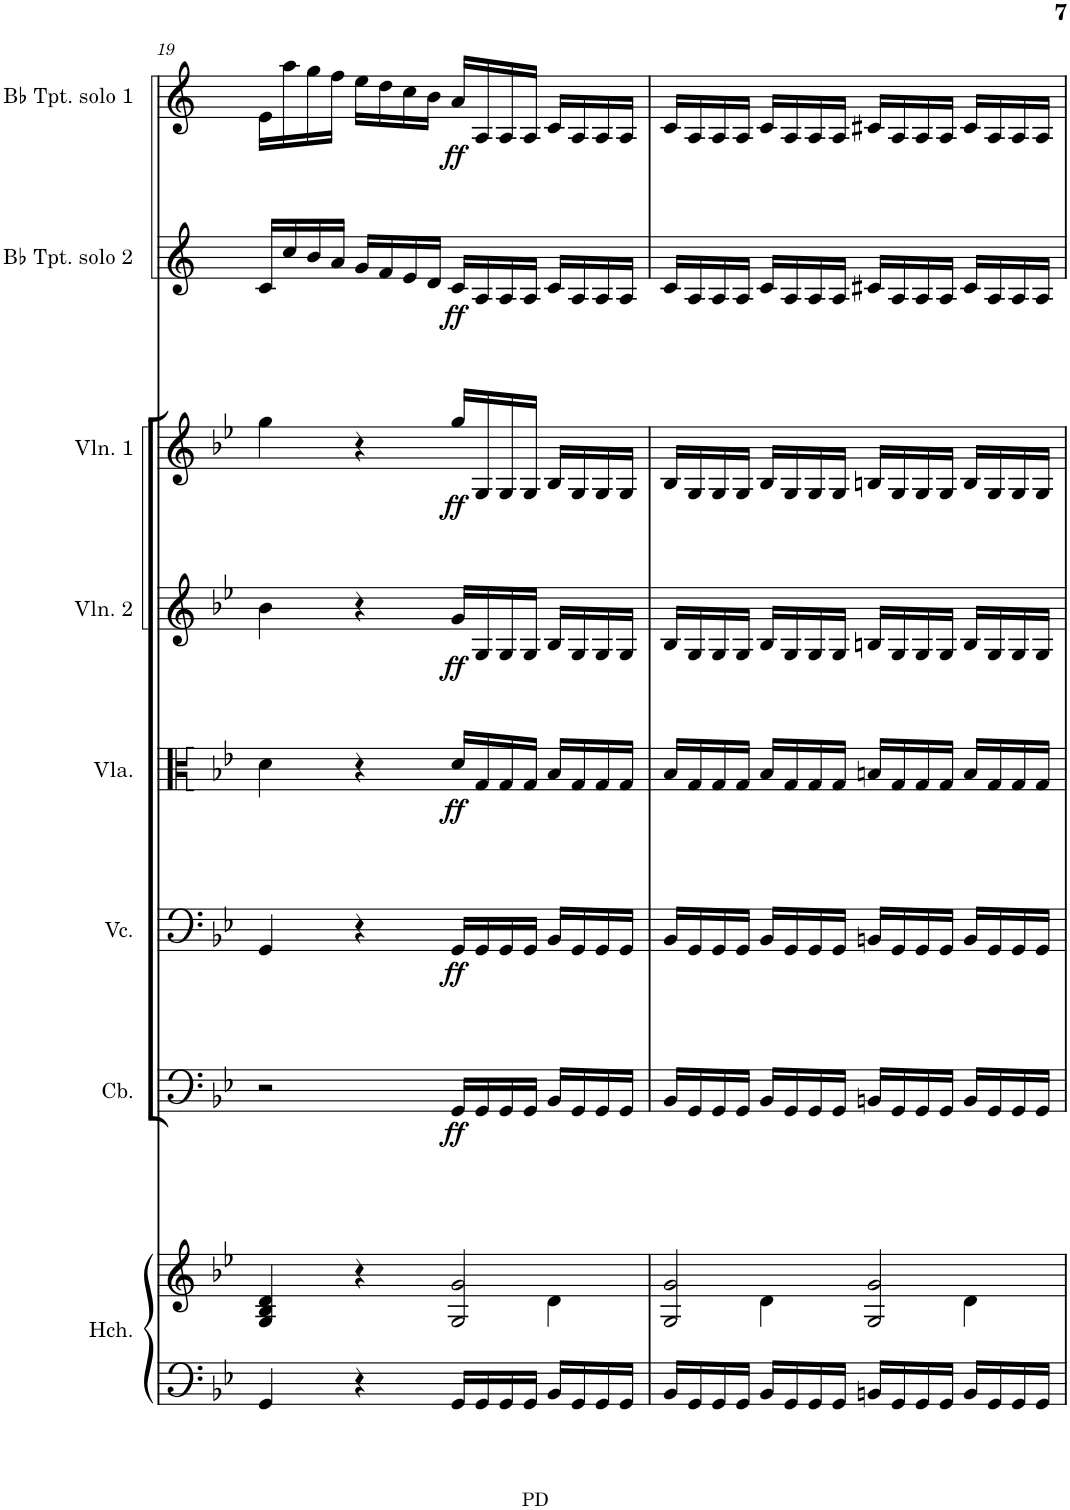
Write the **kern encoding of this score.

**kern	**kern	**kern	**dynam	**kern	**dynam	**kern	**dynam	**kern	**dynam	**kern	**dynam	**kern	**dynam	**kern	**dynam
*part8	*part8	*part7	*part7	*part6	*part6	*part5	*part5	*part4	*part4	*part3	*part3	*part2	*part2	*part1	*part1
*staff9	*staff8	*staff7	*staff7	*staff6	*staff6	*staff5	*staff5	*staff4	*staff4	*staff3	*staff3	*staff2	*staff2	*staff1	*staff1
*I"Harpsichord	*	*I"Contrabass	*	*I"Violoncello	*	*I"Viola	*	*I"Violin 2	*	*I"Violin 1	*	*I"Bb Trumpet solo 2	*	*I"Bb Trumpet solo 1	*
*I'Hch.	*	*I'Cb.	*	*I'Vc.	*	*I'Vla.	*	*I'Vln. 2	*	*I'Vln. 1	*	*I'Bb Tpt. solo 2	*	*I'Bb Tpt. solo 1	*
!!LO:PB:g=z
*clefF4	*clefG2	*clefF4	*	*clefF4	*	*clefC3	*	*clefG2	*	*clefG2	*	*clefG2	*	*clefG2	*
*	*	*Trd7c12	*	*	*	*	*	*	*	*	*	*Trd1c2	*	*Trd1c2	*
*k[b-e-]	*k[b-e-]	*k[b-e-]	*	*k[b-e-]	*	*k[b-e-]	*	*k[b-e-]	*	*k[b-e-]	*	*k[]	*	*k[]	*
*M4/4	*M4/4	*M4/4	*	*M4/4	*	*M4/4	*	*M4/4	*	*M4/4	*	*M4/4	*	*M4/4	*
*met(c)	*met(c)	*met(c)	*	*met(c)	*	*met(c)	*	*met(c)	*	*met(c)	*	*met(c)	*	*met(c)	*
=19	=19	=19	=19	=19	=19	=19	=19	=19	=19	=19	=19	=19	=19	=19	=19
*	*^	*	*	*	*	*	*	*	*	*	*	*	*	*	*
4GG/	4G/ 4B-/ 4d/	2.ryy	2r	.	4GG/	.	4d\	.	4b-\	.	4gg\	.	16c/LL	.	16e\LL	.
.	.	.	.	.	.	.	.	.	.	.	.	.	16cc/	.	16aa\	.
.	.	.	.	.	.	.	.	.	.	.	.	.	16b/	.	16gg\	.
.	.	.	.	.	.	.	.	.	.	.	.	.	16a/JJ	.	16ff\JJ	.
4r	4r	.	.	.	4r	.	4r	.	4r	.	4r	.	16g/LL	.	16ee\LL	.
.	.	.	.	.	.	.	.	.	.	.	.	.	16f/	.	16dd\	.
.	.	.	.	.	.	.	.	.	.	.	.	.	16e/	.	16cc\	.
.	.	.	.	.	.	.	.	.	.	.	.	.	16d/JJ	.	16b\JJ	.
!	!	!	!	!LO:DY:b	!	!LO:DY:b	!	!LO:DY:b	!	!LO:DY:b	!	!LO:DY:b	!	!LO:DY:b	!	!LO:DY:b
16GG/LL	2G/ 2g/	.	16GG/LL	ff	16GG/LL	ff	16d/LL	ff	16g/LL	ff	16gg/LL	ff	16c/LL	ff	16a/LL	ff
16GG/	.	.	16GG/	.	16GG/	.	16G/	.	16G/	.	16G/	.	16A/	.	16A/	.
16GG/	.	.	16GG/	.	16GG/	.	16G/	.	16G/	.	16G/	.	16A/	.	16A/	.
16GG/JJ	.	.	16GG/JJ	.	16GG/JJ	.	16G/JJ	.	16G/JJ	.	16G/JJ	.	16A/JJ	.	16A/JJ	.
16BB-/LL	.	4d\	16BB-/LL	.	16BB-/LL	.	16B-/LL	.	16B-/LL	.	16B-/LL	.	16c/LL	.	16c/LL	.
16GG/	.	.	16GG/	.	16GG/	.	16G/	.	16G/	.	16G/	.	16A/	.	16A/	.
16GG/	.	.	16GG/	.	16GG/	.	16G/	.	16G/	.	16G/	.	16A/	.	16A/	.
16GG/JJ	.	.	16GG/JJ	.	16GG/JJ	.	16G/JJ	.	16G/JJ	.	16G/JJ	.	16A/JJ	.	16A/JJ	.
=20	=20	=20	=20	=20	=20	=20	=20	=20	=20	=20	=20	=20	=20	=20	=20	=20
16BB-/LL	2G/ 2g/	4ryy	16BB-/LL	.	16BB-/LL	.	16B-/LL	.	16B-/LL	.	16B-/LL	.	16c/LL	.	16c/LL	.
16GG/	.	.	16GG/	.	16GG/	.	16G/	.	16G/	.	16G/	.	16A/	.	16A/	.
16GG/	.	.	16GG/	.	16GG/	.	16G/	.	16G/	.	16G/	.	16A/	.	16A/	.
16GG/JJ	.	.	16GG/JJ	.	16GG/JJ	.	16G/JJ	.	16G/JJ	.	16G/JJ	.	16A/JJ	.	16A/JJ	.
16BB-/LL	.	4d\	16BB-/LL	.	16BB-/LL	.	16B-/LL	.	16B-/LL	.	16B-/LL	.	16c/LL	.	16c/LL	.
16GG/	.	.	16GG/	.	16GG/	.	16G/	.	16G/	.	16G/	.	16A/	.	16A/	.
16GG/	.	.	16GG/	.	16GG/	.	16G/	.	16G/	.	16G/	.	16A/	.	16A/	.
16GG/JJ	.	.	16GG/JJ	.	16GG/JJ	.	16G/JJ	.	16G/JJ	.	16G/JJ	.	16A/JJ	.	16A/JJ	.
16BBn/LL	2G/ 2g/	4ryy	16BBn/LL	.	16BBn/LL	.	16Bn/LL	.	16Bn/LL	.	16Bn/LL	.	16c#X/LL	.	16c#X/LL	.
16GG/	.	.	16GG/	.	16GG/	.	16G/	.	16G/	.	16G/	.	16A/	.	16A/	.
16GG/	.	.	16GG/	.	16GG/	.	16G/	.	16G/	.	16G/	.	16A/	.	16A/	.
16GG/JJ	.	.	16GG/JJ	.	16GG/JJ	.	16G/JJ	.	16G/JJ	.	16G/JJ	.	16A/JJ	.	16A/JJ	.
16BB/LL	.	4d\	16BB/LL	.	16BB/LL	.	16B/LL	.	16B/LL	.	16B/LL	.	16c#/LL	.	16c#/LL	.
16GG/	.	.	16GG/	.	16GG/	.	16G/	.	16G/	.	16G/	.	16A/	.	16A/	.
16GG/	.	.	16GG/	.	16GG/	.	16G/	.	16G/	.	16G/	.	16A/	.	16A/	.
16GG/JJ	.	.	16GG/JJ	.	16GG/JJ	.	16G/JJ	.	16G/JJ	.	16G/JJ	.	16A/JJ	.	16A/JJ	.
*	*v	*v	*	*	*	*	*	*	*	*	*	*	*	*	*	*
=	=	=	=	=	=	=	=	=	=	=	=	=	=	=	=
*-	*-	*-	*-	*-	*-	*-	*-	*-	*-	*-	*-	*-	*-	*-	*-
